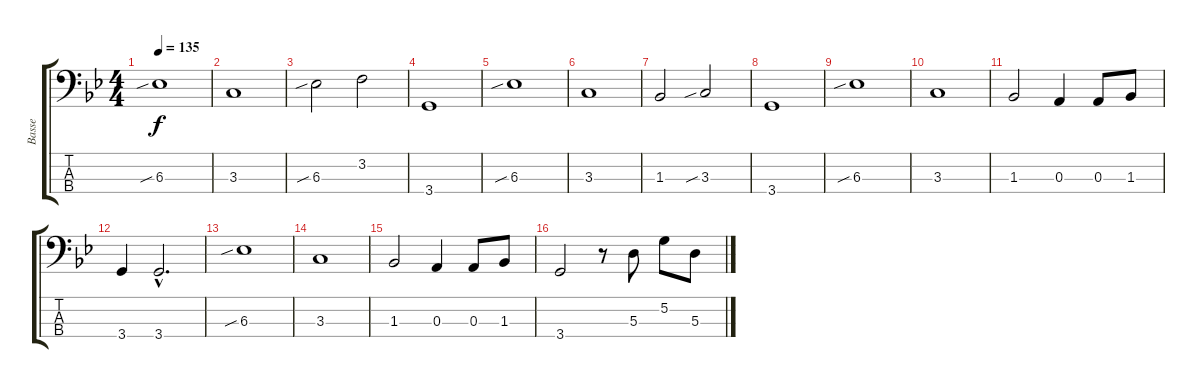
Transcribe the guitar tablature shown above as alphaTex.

\track ("Basse" "Basse") {instrument fretlessbass}
\staff {score tabs}
\tuning (G2 D2 A1 E1) {hide}
\ts (4 4)
\tempo 135
\clef f4
\ks bb
6.3{sib}.1{dy f} |
3.3.1 |
6.3{sib}.2 3.2.2 |
3.4.1 |
6.3{sib}.1 |
3.3.1 |
1.3.2 3.3{sib}.2 |
3.4.1 |
6.3{sib}.1 |
3.3.1 |
1.3.2 0.3.4 0.3.8 1.3.8 |
3.4.4 3.4{hac}.2{d} |
6.3{sib}.1 |
3.3.1 |
1.3.2 0.3.4 0.3.8 1.3.8 |
3.4.2 r.8 5.3.8 5.2.8 5.3.8
